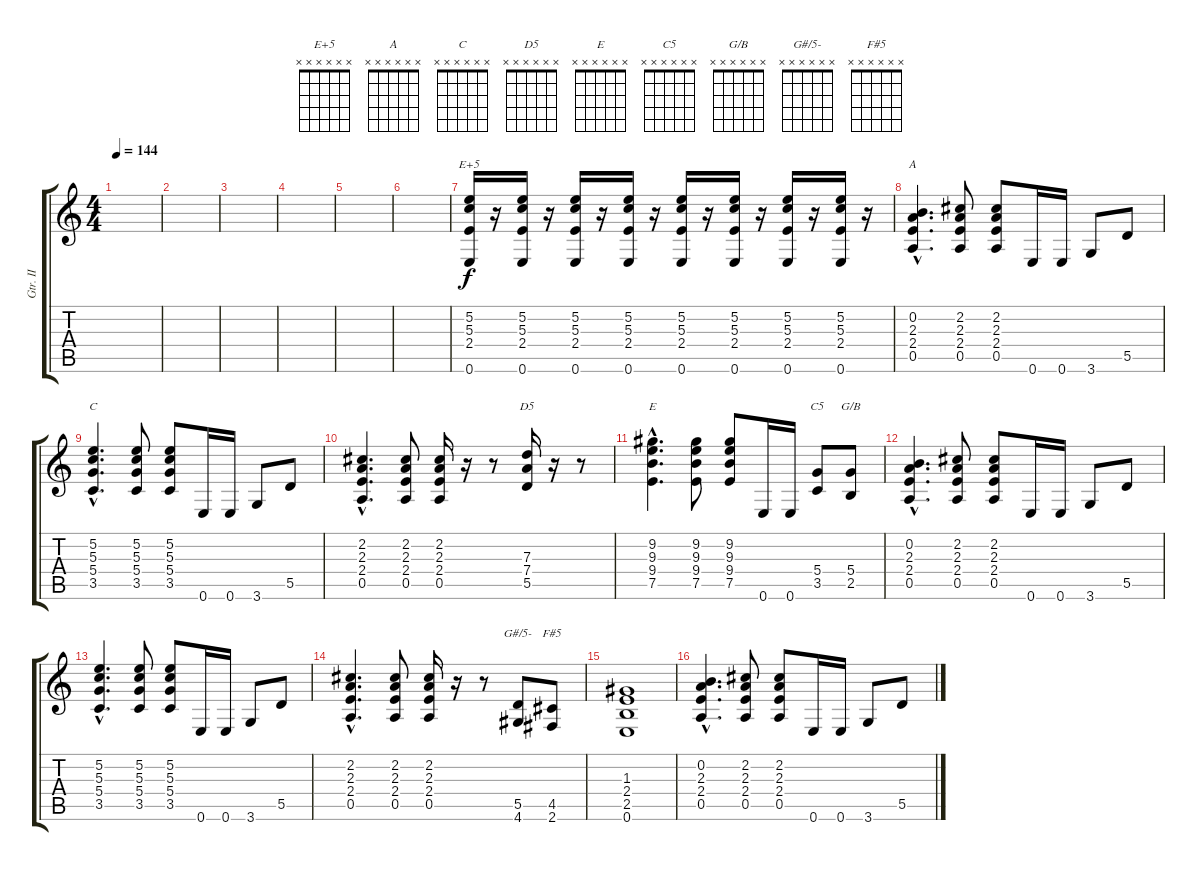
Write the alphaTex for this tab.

\track ("Gtr. II" "Gtr. II") {instrument overdrivenguitar}
\staff {score tabs}
\tuning (E4 B3 G3 D3 A2 E2) {hide}
\chord ("E+5" x x x x x x) {firstfret 0}
\chord ("A" x x x x x x) {firstfret 0}
\chord ("C" x x x x x x) {firstfret 0}
\chord ("D5" x x x x x x) {firstfret 0}
\chord ("E" x x x x x x) {firstfret 0}
\chord ("C5" x x x x x x) {firstfret 0}
\chord ("G/B" x x x x x x) {firstfret 0}
\chord ("G#/5-" x x x x x x) {firstfret 0}
\chord ("F#5" x x x x x x) {firstfret 0}
\ts (4 4)
\tempo 144
\clef g2
\ks c
|
|
|
|
|
|
(5.2 5.3 2.4 0.6).16{ch "E+5" balance 13 instrument overdrivenguitar} r.16 (5.2 5.3 2.4 0.6).16 r.16 (5.2 5.3 2.4 0.6).16 r.16 (5.2 5.3 2.4 0.6).16 r.16 (5.2 5.3 2.4 0.6).16 r.16 (5.2 5.3 2.4 0.6).16 r.16 (5.2 5.3 2.4 0.6).16 r.16 (5.2 5.3 2.4 0.6).16 r.16 |
(0.2{hac} 2.3{hac} 2.4{hac} 0.5{hac}).4{d ch "A"} (2.2 2.3 2.4 0.5).8 (2.2 2.3 2.4 0.5).8 0.6.16 0.6.16 3.6.8 5.5.8 |
(5.2{hac} 5.3{hac} 5.4{hac} 3.5{hac}).4{d ch "C"} (5.2 5.3 5.4 3.5).8 (5.2 5.3 5.4 3.5).8 0.6.16 0.6.16 3.6.8 5.5.8 |
(2.2{hac} 2.3{hac} 2.4{hac} 0.5{hac}).4{d} (2.2 2.3 2.4 0.5).8 (2.2 2.3 2.4 0.5).16 r.16 r.8 (7.3 7.4 5.5).16{ch "D5"} r.16 r.8 |
(9.2{hac} 9.3{hac} 9.4{hac} 7.5{hac}).4{d ch "E"} (9.2 9.3 9.4 7.5).8 (9.2 9.3 9.4 7.5).8 0.6.16 0.6.16 (5.4 3.5).8{ch "C5"} (5.4 2.5).8{ch "G/B"} |
(0.2{hac} 2.3{hac} 2.4{hac} 0.5{hac}).4{d} (2.2 2.3 2.4 0.5).8 (2.2 2.3 2.4 0.5).8 0.6.16 0.6.16 3.6.8 5.5.8 |
(5.2{hac} 5.3{hac} 5.4{hac} 3.5{hac}).4{d} (5.2 5.3 5.4 3.5).8 (5.2 5.3 5.4 3.5).8 0.6.16 0.6.16 3.6.8 5.5.8 |
(2.2{hac} 2.3{hac} 2.4{hac} 0.5{hac}).4{d} (2.2 2.3 2.4 0.5).8 (2.2 2.3 2.4 0.5).16 r.16 r.8 (5.5 4.6).8{ch "G#/5-"} (4.5 2.6).8{ch "F#5"} |
(1.3 2.4 2.5 0.6).1 |
(0.2{hac} 2.3{hac} 2.4{hac} 0.5{hac}).4{d} (2.2 2.3 2.4 0.5).8 (2.2 2.3 2.4 0.5).8 0.6.16 0.6.16 3.6.8 5.5.8
